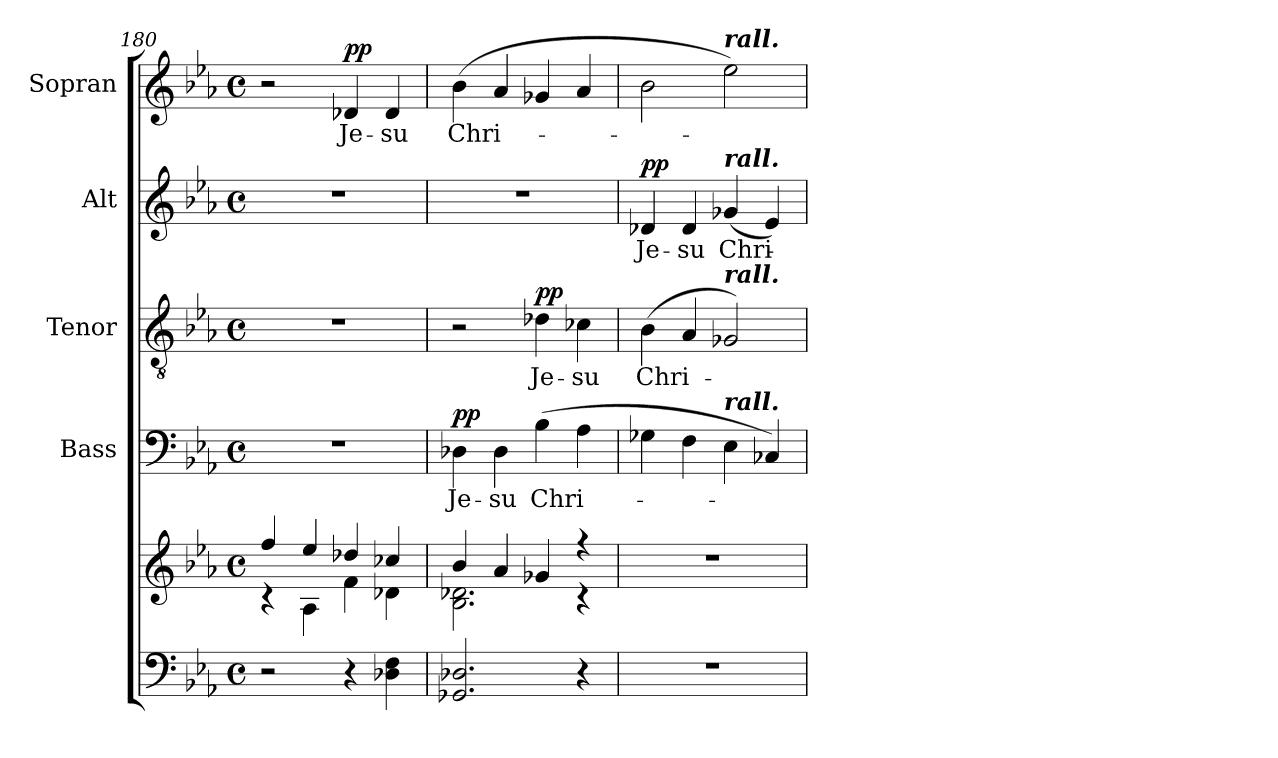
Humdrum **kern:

**kern	**kern	**kern	**text	**dynam	**kern	**text	**dynam	**kern	**text	**dynam	**kern	**text	**dynam
*part5	*part5	*part4	*part4	*part4	*part3	*part3	*part3	*part2	*part2	*part2	*part1	*part1	*part1
*staff6	*staff5	*staff4	*staff4	*staff4	*staff3	*staff3	*staff3	*staff2	*staff2	*staff2	*staff1	*staff1	*staff1
*	*	*I"Bass	*	*	*I"Tenor	*	*	*I"Alt	*	*	*I"Sopran	*	*
*	*	*I'B.	*	*	*I'T.	*	*	*I'A.	*	*	*I'S.	*	*
*clefF4	*clefG2	*clefF4	*	*	*clefGv2	*	*	*clefG2	*	*	*clefG2	*	*
*k[b-e-a-]	*k[b-e-a-]	*k[b-e-a-]	*	*	*k[b-e-a-]	*	*	*k[b-e-a-]	*	*	*k[b-e-a-]	*	*
*E-:	*E-:	*E-:	*	*	*E-:	*	*	*E-:	*	*	*E-:	*	*
*M4/4	*M4/4	*M4/4	*	*	*M4/4	*	*	*M4/4	*	*	*M4/4	*	*
*met(c)	*met(c)	*met(c)	*	*	*met(c)	*	*	*met(c)	*	*	*met(c)	*	*
=180	=180	=180	=180	=180	=180	=180	=180	=180	=180	=180	=180	=180	=180
*	*^	*	*	*	*	*	*	*	*	*	*	*	*
2r	4ff/	4rc	1r	.	.	1r	.	.	1r	.	.	2r	.	.
.	4ee-/	4A-\	.	.	.	.	.	.	.	.	.	.	.	.
!	!	!	!	!	!	!	!	!	!	!	!	!	!LO:LY:b	!LO:DY:a
4r	4dd-X/	4f\	.	.	.	.	.	.	.	.	.	4d-X/	Je-	pp
!	!	!	!	!	!	!	!	!	!	!	!	!	!LO:LY:b	!
4D-X\ 4F\	4cc-X/	4d-X\	.	.	.	.	.	.	.	.	.	4d-/	-su	.
=181	=181	=181	=181	=181	=181	=181	=181	=181	=181	=181	=181	=181	=181	=181
!	!	!	!	!LO:LY:b	!LO:DY:a	!	!	!	!	!	!	!	!LO:LY:b	!
2.GG-X/ 2.D-X/	4b-/	2.B-\ 2.d-X\	4D-X\	Je-	pp	2r	.	.	1r	.	.	(>4b-\	Chri-	.
!	!	!	!	!LO:LY:b	!	!	!	!	!	!	!	!	!	!
.	4a-/	.	4D-\	-su	.	.	.	.	.	.	.	4a-/	.	.
!	!	!	!	!LO:LY:b	!	!	!LO:LY:b	!LO:DY:a	!	!	!	!	!	!
.	4g-X/	.	(>4B-\	Chri-	.	4d-X\	Je-	pp	.	.	.	4g-X/	.	.
!	!	!	!	!	!	!	!LO:LY:b	!	!	!	!	!	!	!
4r	4r	4r	4A-\	.	.	4c-X\	-su	.	.	.	.	4a-/	.	.
=182	=182	=182	=182	=182	=182	=182	=182	=182	=182	=182	=182	=182	=182	=182
!	!	!	!	!	!	!	!LO:LY:b	!	!	!LO:LY:b	!LO:DY:a	!	!	!
*	*v	*v	*	*	*	*	*	*	*	*	*	*	*	*
1r	1r	4G-X\	.	.	(>4B-\	Chri-	.	4d-X/	Je-	pp	2b-\	.	.
!	!	!	!	!	!	!	!	!	!LO:LY:b	!	!	!	!
.	.	4F\	.	.	4A-/	.	.	4d-/	-su	.	.	.	.
!	!	!	!	!	!	!	!	!	!	!	!LO:TX:a:Bi:t=rall.	!	!
!	!	!	!	!	!	!	!	!LO:TX:a:Bi:t=rall.	!	!	!	!	!
!	!	!	!	!	!LO:TX:a:Bi:t=rall.	!	!	!	!	!	!	!	!
!	!	!LO:TX:a:Bi:t=rall.	!	!	!	!	!	!	!	!	!	!	!
!	!	!	!	!	!	!	!	!	!LO:LY:b	!	!	!	!
.	.	4E-\	.	.	2G-X/)	.	.	(<4g-X/	Chri-	.	2ee-\)	.	.
.	.	4C-X/)	.	.	.	.	.	4e-/)	.	.	.	.	.
=	=	=	=	=	=	=	=	=	=	=	=	=	=
*-	*-	*-	*-	*-	*-	*-	*-	*-	*-	*-	*-	*-	*-
